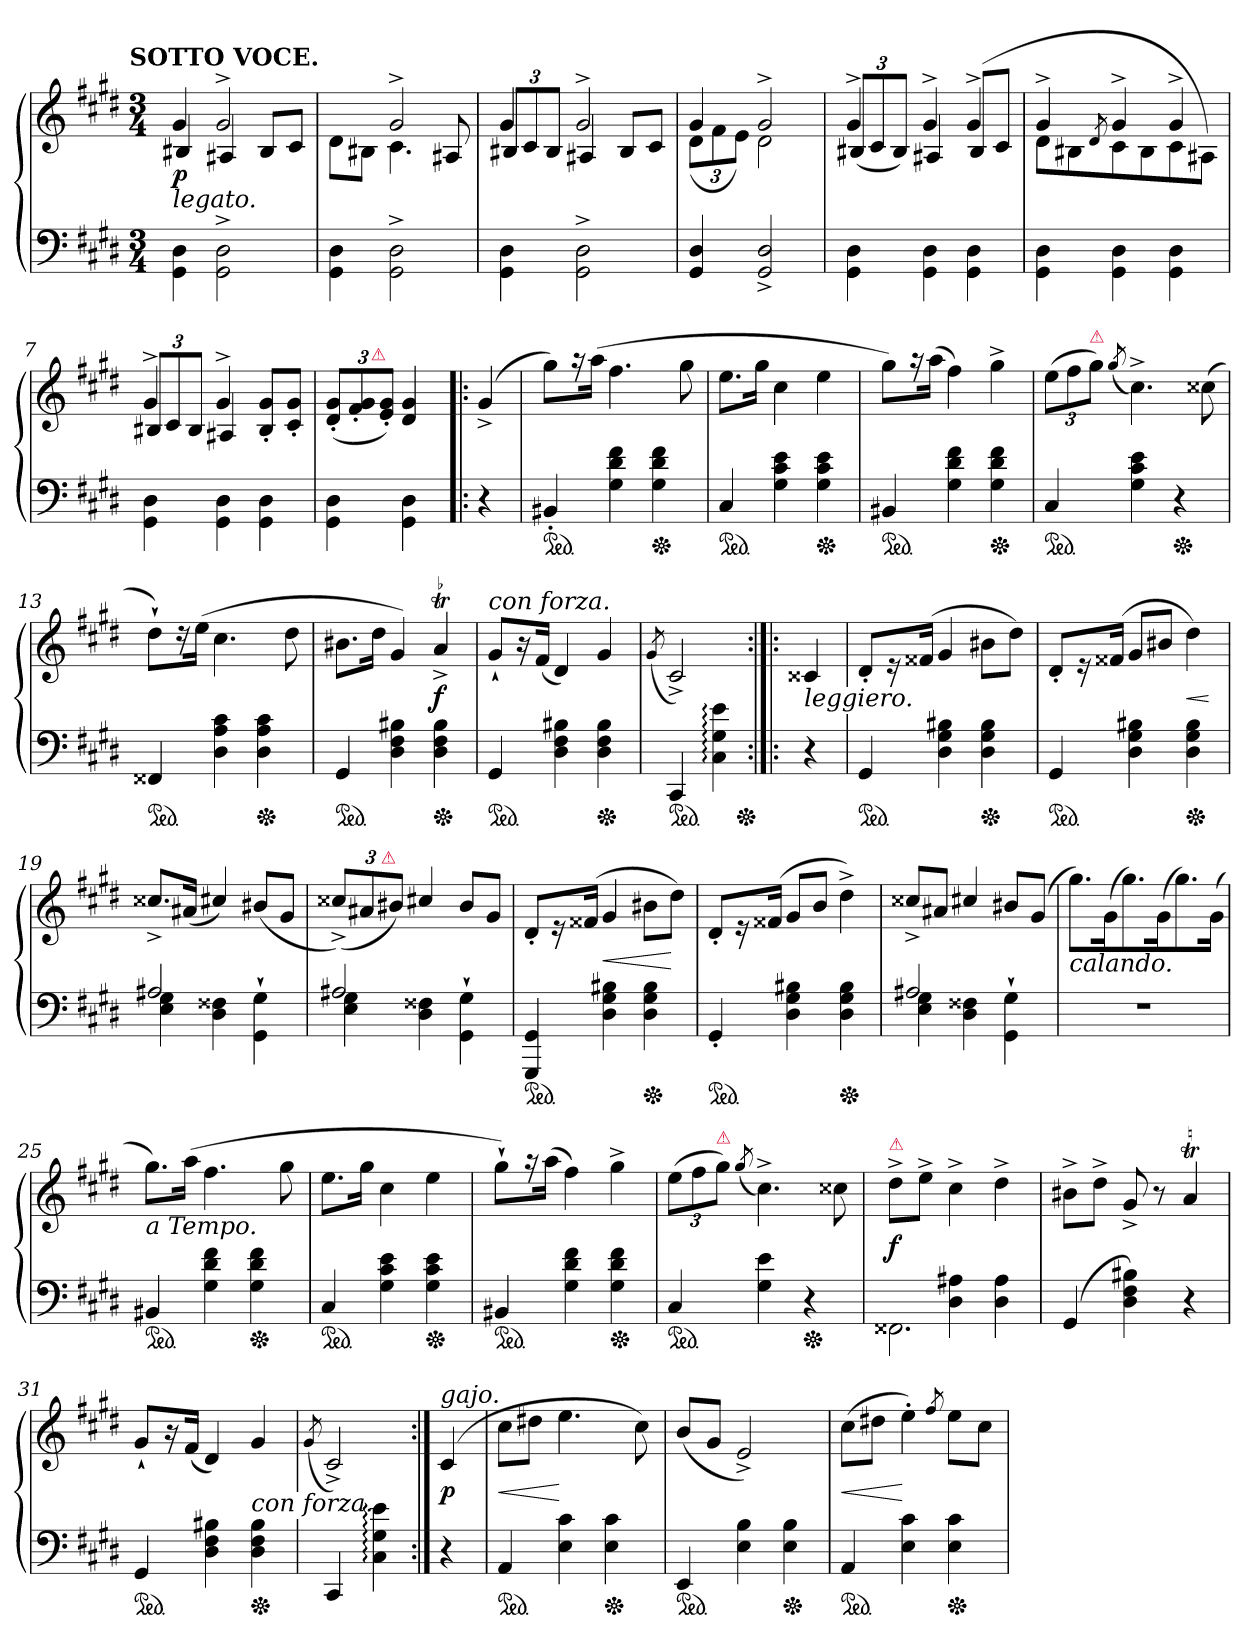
**kern	**kern	**dynam
*part1	*part1	*part1
*staff2	*staff1	*staff1/2
*clefF4	*clefG2	*
*k[f#c#g#d#]	*k[f#c#g#d#]	*
*c#:	*c#:	*
!!LO:TX:omd:t=SOTTO VOCE.
*M3/4	*M3/4	*
=1	=1	=1
*	*^	*
!LO:TX:a:i:t=legato.	!	!	!
4GG#\ 4D#\	4g#	4B#X/	p
2GG#^<\ 2D#^<\	2g#^	4A#X/	.
.	.	8B#/L	.
.	.	8c#/J	.
=2	=2	=2	=2
4GG#\ 4D#\	4ryy	8d#\L	.
.	.	8B#XJ	.
2GG#^<\ 2D#^<\	2g#^	4.c#	.
.	.	8A#X/	.
=3	=3	=3	=3
4GG#\ 4D#\	4g#	12B#XL	.
.	.	12c#/	.
.	.	12B#/J	.
2GG#^<\ 2D#^<\	2g#^	4A#X/	.
.	.	8B#/L	.
.	.	8c#/J	.
=4	=4	=4	=4
4GG#/ 4D#/	4g#	(<12d#L	.
.	.	12f#	.
.	.	12eJ)	.
2GG#^</ 2D#^</	2g#^	2d#	.
=5	=5	=5	=5
4GG#\ 4D#\	4g#^	(>12B#XL	.
.	.	12c#/	.
.	.	12B#/J)	.
4GG#\ 4D#\	4g#^	4A#X/	.
4GG#\ 4D#\	4g#^	(<8B#/L	.
.	.	8c#/J	.
=6	=6	=6	=6
4GG#\ 4D#\	4g#^	8d#L	.
.	.	8B#X	.
.	8qd#/	.	.
4GG#\ 4D#\	4g#^	8c#	.
.	.	8B#	.
4GG#\ 4D#\	4g#^	8c#	.
.	.	8A#XJ)	.
=7	=7	=7	=7
4GG#\ 4D#\	4g#^	12B#XL	.
.	.	12c#/	.
.	.	12B#/J	.
4GG#\ 4D#\	4g#^	4A#X/	.
4GG#\ 4D#\	8B#' 8g#'L	4ryy	.
.	8c#' 8g#'J	.	.
*	*v	*v	*
=8	=8	=8
4GG#\ 4D#\	(<12d#' 12g#'L	.
.	12f#' 12g#'	.
!	!LO:TX:a:color=crimson:t=⚠	!
.	12e' 12g#'J)	.
4GG#\ 4D#\	4d# 4g#	.
=!|:	=!|:	=!|:
4r	(>4g#^>	.
=9	=9	=9
*ped	*	*
4BB#X'	8gg#L)	.
.	16r	.
.	(>16aaJk	.
4G# 4d# 4f#	4.ff#	.
*Xped	*	*
4G# 4d# 4f#	.	.
.	8gg#	.
=10	=10	=10
*ped	*	*
4C#	8.eeL	.
.	16gg#Jk	.
4G# 4c# 4e	4cc#	.
*Xped	*	*
4G# 4c# 4e	4ee	.
=11	=11	=11
*ped	*	*
4BB#X	8gg#L)	.
.	16r	.
.	(>16aaJk	.
4G# 4d# 4f#	4ff#)	.
*Xped	*	*
4G# 4d# 4f#	4gg#^	.
=12	=12	=12
*ped	*	*
4C#	(>12eeL	.
.	12ff#	.
!	!LO:TX:a:color=crimson:t=⚠	!
.	12gg#J)	.
.	(<8qgg#/	.
4G# 4c# 4e	4.cc#^)	.
*Xped	*	*
4r	.	.
.	(>8cc##X	.
=13	=13	=13
*ped	*	*
4FF##X	8dd#`L)	.
.	16r	.
.	(>16eeJk	.
4D# 4A 4c#	4.cc#	.
*Xped	*	*
4D# 4A 4c#	.	.
.	8dd#	.
=14	=14	=14
*ped	*	*
4GG#	8.b#XL	.
.	16dd#Jk	.
4D# 4F# 4B#X	4g#)	.
!	!LO:TR:acc=-	!
*Xped	*	*
4D# 4F# 4B#	4at^>	f
=15	=15	=15
!	!LO:TX:a:i:t=con forza.	!
*ped	*	*
4GG#	8g#`L	.
.	16r	.
.	(<16f#Jk	.
4D# 4F# 4B#X	4d#)	.
*Xped	*	*
4D# 4F# 4B#	4g#	.
=16	=16	=16
.	(<8qg#/	.
*ped	*	*
4CC#	2c#^>)	.
4C#: 4G#: 4e:	.	.
*Xped	*	*
=:|!|:	=:|!|:	=:|!|:
!	!LO:TX:b:i:t=leggiero.	!
4r	4c##X	.
=17	=17	=17
*ped	*	*
4GG#	8d#'L	.
.	16r	.
.	(>16f##XJk	.
4D# 4G# 4B#X	4g#	.
*Xped	*	*
4D# 4G# 4B#	8b#XL	.
.	8dd#J)	.
=18	=18	=18
*ped	*	*
4GG#	8d#'L	.
.	16r	.
.	(>16f##XJk	.
4D# 4G# 4B#X	8g#L	.
.	8b#XJ	.
*Xped	*	*
4D# 4G# 4B#	4dd#)	<
.	.	[
=19	=19	=19
*^	*	*
2A#X	4E 4G#	8.cc##X^>/L	.
.	.	(<16a#XJk	.
.	4D# 4F##X	4cc#X/)	.
4ryy	4GG#`\ 4G#`\	(<8b#XL	.
.	.	8g#J	.
=20	=20	=20	=20
2A#X	4E 4G#	(<12cc##X^>/L)	.
.	.	12a#X	.
!	!	!LO:TX:a:color=crimson:t=⚠	!
.	.	12b#XJ)	.
.	4D# 4F##X	4cc#X/	.
4ryy	4GG#`\ 4G#`\	8b#L	.
.	.	8g#J	.
*v	*v	*	*
=21	=21	=21
!LO:TX:b:color=crimson:t=⚠	!	!
*ped	*	*
4GGG# 4GG#	8d#'L	.
.	16r	.
.	(>16f##XJk	.
4D# 4G# 4B#X	4g#	<
*Xped	*	*
4D# 4G# 4B#	8b#XL	.
.	8dd#J)	[
=22	=22	=22
*ped	*	*
4GG#'	8d#'L	.
.	16r	.
.	(>16f##XJk	.
4D# 4G# 4B#X	8g#L	.
.	8bJ	.
*Xped	*	*
4D# 4G# 4B#	4dd#^)	.
=23	=23	=23
*^	*	*
2A#X	4E 4G#	8cc##X^/L	.
.	.	8a#XJ	.
.	4D# 4F##X	4cc#X/	.
4ryy	4GG#`\ 4G#`\	8b#XL	.
.	.	(>8g#J	.
*v	*v	*	*
=24	=24	=24
!	!LO:TX:b:i:t=calando.	!
2.r	8.gg#L)	.
.	(>16g#K	.
.	8.gg#)	.
.	(>16g#K	.
.	8.gg#)	.
.	(>16g#Jk	.
=25	=25	=25
!	!LO:TX:b:i:t=a Tempo.	!
*ped	*	*
4BB#X	8.gg#L)	.
.	(>16aaJk	.
4G# 4d# 4f#	4.ff#	.
*Xped	*	*
4G# 4d# 4f#	.	.
.	8gg#	.
=26	=26	=26
*ped	*	*
4C#	8.eeL	.
.	16gg#Jk	.
4G# 4c# 4e	4cc#	.
*Xped	*	*
4G# 4c# 4e	4ee	.
=27	=27	=27
*ped	*	*
4BB#X	8gg#`L)	.
.	16r	.
.	(>16aaJk	.
4G# 4d# 4f#	4ff#)	.
*Xped	*	*
4G# 4d# 4f#	4gg#^	.
=28	=28	=28
*ped	*	*
4C#	(>12eeL	.
.	12ff#	.
!	!LO:TX:a:color=crimson:t=⚠	!
.	12gg#J)	.
.	(<8qgg#/	.
4G# 4e	4.cc#^)	.
*Xped	*	*
4r	.	.
.	8cc##X	.
=29	=29	=29
*^	*	*
!	!	!LO:TX:a:color=crimson:t=⚠	!
4ryy	2.FF##X	8dd#^L	f
.	.	8ee^J	.
4D#\ 4A#X\	.	4cc#^	.
4D#\ 4A#\	.	4dd#^	.
*v	*v	*	*
=30	=30	=30
(>4GG#	8b#X^L	.
.	8dd#^J	.
4D# 4F# 4B#X)	8g#^	.
.	8r	.
4r	4aT	.
=31	=31	=31
*ped	*	*
4GG#	8g#`L	.
.	16r	.
.	(<16f#Jk	.
4D# 4F# 4B#X	4d#)	.
!	!LO:TX:b:i:t=con forza.	!
*Xped	*	*
4D# 4F# 4B#	4g#	.
=32	=32	=32
.	(<8qg#/	.
4CC#	2c#^>)	.
4C#: 4G#: 4e:	.	.
=:|!	=:|!	=:|!
!	!LO:TX:a:i:t=gajo.	!
4r	(>4c#	p
=33	=33	=33
*ped	*	*
4AA	8cc#L	<
.	8dd#XJ	.
4E 4c#	4.ee	[
*Xped	*	*
4E 4c#	.	.
.	8cc#)	.
=34	=34	=34
*ped	*	*
4EE	(<8bL	.
.	8g#J	.
4E 4B	2e^>)	.
*Xped	*	*
4E 4B	.	.
=35	=35	=35
*ped	*	*
4AA	(>8cc#L	<
.	8dd#XJ	.
4E 4c#	4ee')	[
.	8qff#/	.
*Xped	*	*
4E 4c#	8eeL	.
.	8cc#J	.
=	=	=
*-	*-	*-
